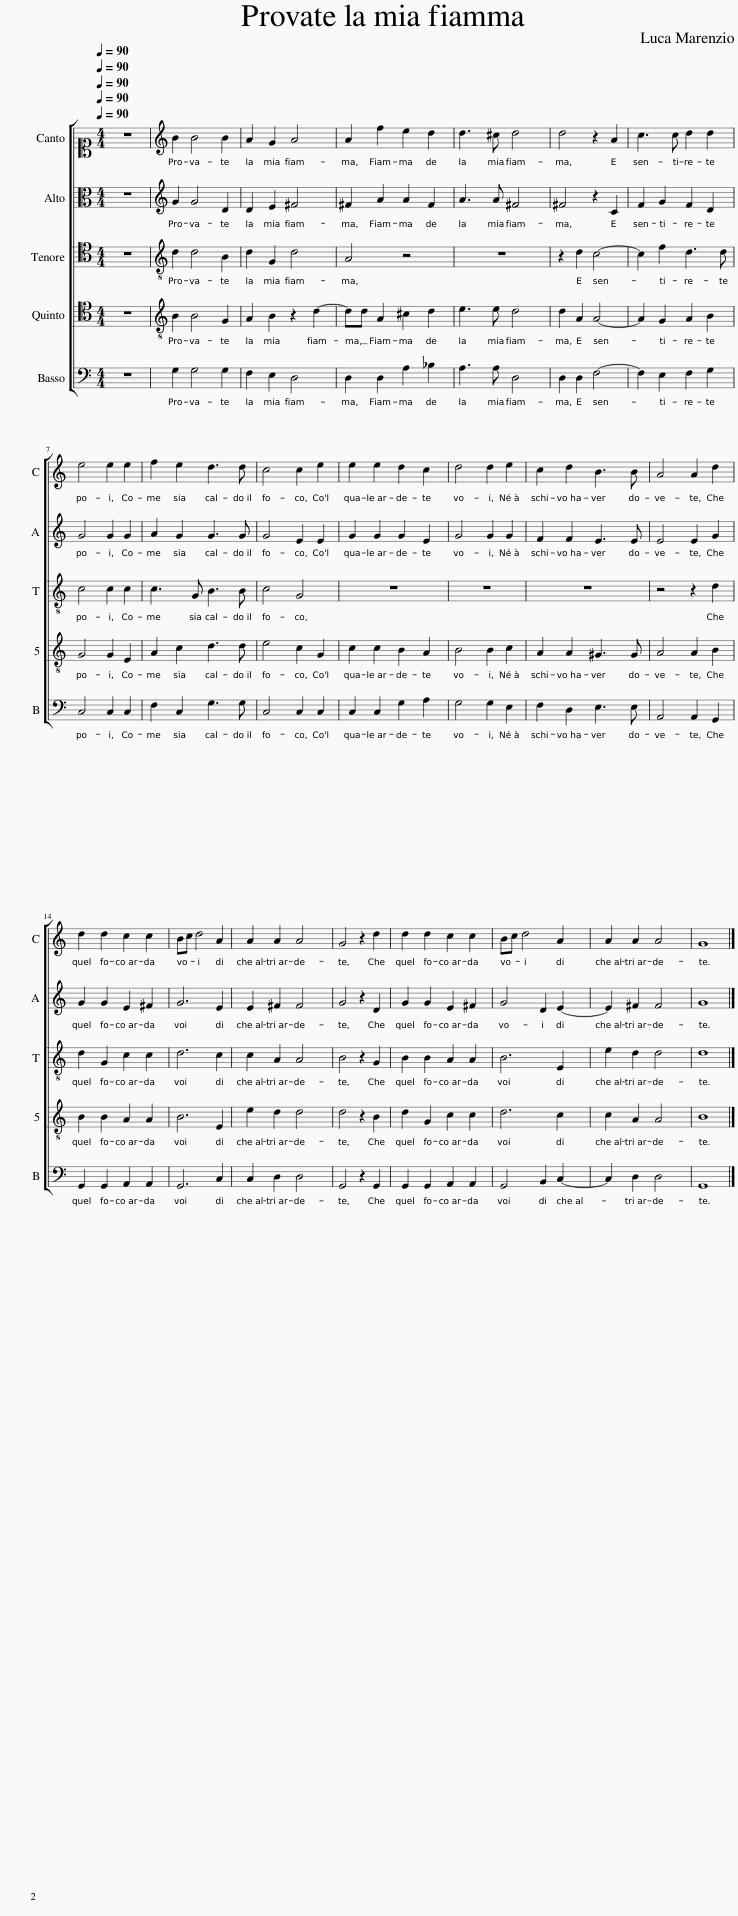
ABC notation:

X:1
%%score [ 1 2 [ 3 4 ] 5 ]
L:1/8
Q:1/4=90
M:4/4
I:linebreak $
K:C
V:1 alto1
V:2 alto
V:3 tenor
V:4 tenor
V:5 bass
V:1
 z8 | B2 B4 B2 | A2 G2 A4 | A2 f2 e2 d2 | d3 ^c d4 | %5
 d4 z2 A2 | c3 c d2 d2 |$ e4 e2 e2 | f2 e2 d3 d | c4 c2 e2 | %10
 e2 e2 d2 c2 | d4 d2 e2 | c2 d2 B3 B | A4 A2 d2 |$ d2 d2 c2 c2 | %15
 Bc d4 A2 | A2 A2 A4 | G4 z2 d2 | d2 d2 c2 c2 | Bc d4 A2 | %20
 A2 A2 A4 | G8 |] %22
V:2
 z8 | G2 G4 D2 | D2 E2 ^F4 | ^F2 A2 A2 F2 | A3 A ^F4 | %5
 ^F4 z2 C2 | F2 G2 F2 D2 |$ G4 G2 G2 | A2 G2 G3 G | G4 E2 E2 | %10
 G2 G2 G2 E2 | G4 G2 G2 | F2 F2 E3 E | E4 E2 G2 |$ G2 G2 E2 ^F2 | %15
 G6 E2 | E2 ^F2 F4 | G4 z2 D2 | G2 G2 E2 ^F2 | G4 D2 E2- | %20
 E2 ^F2 F4 | G8 |] %22
V:3
 z8 | D2 D4 B,2 | D2 G,2 D4 | A,4 z4 | z8 | %5
 z2 D2 C4- | C2 F2 D3 D |$ C4 C2 C2 | C3 G, B,3 B, | C4 G,4 | %10
 z8 | z8 | z8 | z4 z2 D2 |$ D2 G,2 C2 C2 | %15
 D6 C2 | C2 A,2 A,4 | B,4 z2 G,2 | B,2 B,2 A,2 A,2 | B,6 E,2 | %20
 E2 D2 D4 | D8 |] %22
V:4
 z8 | B,2 B,4 G,2 | A,2 B,2 z2 D2- | DD A,2 ^C2 D2 | E3 E D4 | %5
 D2 A,2 A,4- | A,2 G,2 A,2 B,2 |$ G,4 G,2 E,2 | A,2 C2 D3 D | E4 C2 G,2 | %10
 C2 C2 B,2 A,2 | B,4 B,2 C2 | A,2 A,2 ^G,3 G, | A,4 A,2 B,2 |$ B,2 B,2 A,2 A,2 | %15
 B,6 E,2 | E2 D2 D4 | D4 z2 B,2 | D2 G,2 C2 C2 | D6 C2 | %20
 C2 A,2 A,4 | B,8 |] %22
V:5
 z8 | G,2 G,4 G,2 | F,2 E,2 D,4 | D,2 D,2 A,2 _B,2 | A,3 A, D,4 | %5
 D,2 D,2 F,4- | F,2 E,2 F,2 G,2 |$ C,4 C,2 C,2 | F,2 C,2 G,3 G, | C,4 C,2 C,2 | %10
 C,2 C,2 G,2 A,2 | G,4 G,2 E,2 | F,2 D,2 E,3 E, | A,,4 A,,2 G,,2 |$ G,,2 G,,2 A,,2 A,,2 | %15
 G,,6 C,2 | C,2 D,2 D,4 | G,,4 z2 G,,2 | G,,2 G,,2 A,,2 A,,2 | G,,4 B,,2 C,2- | %20
 C,2 D,2 D,4 | G,,8 |] %22
